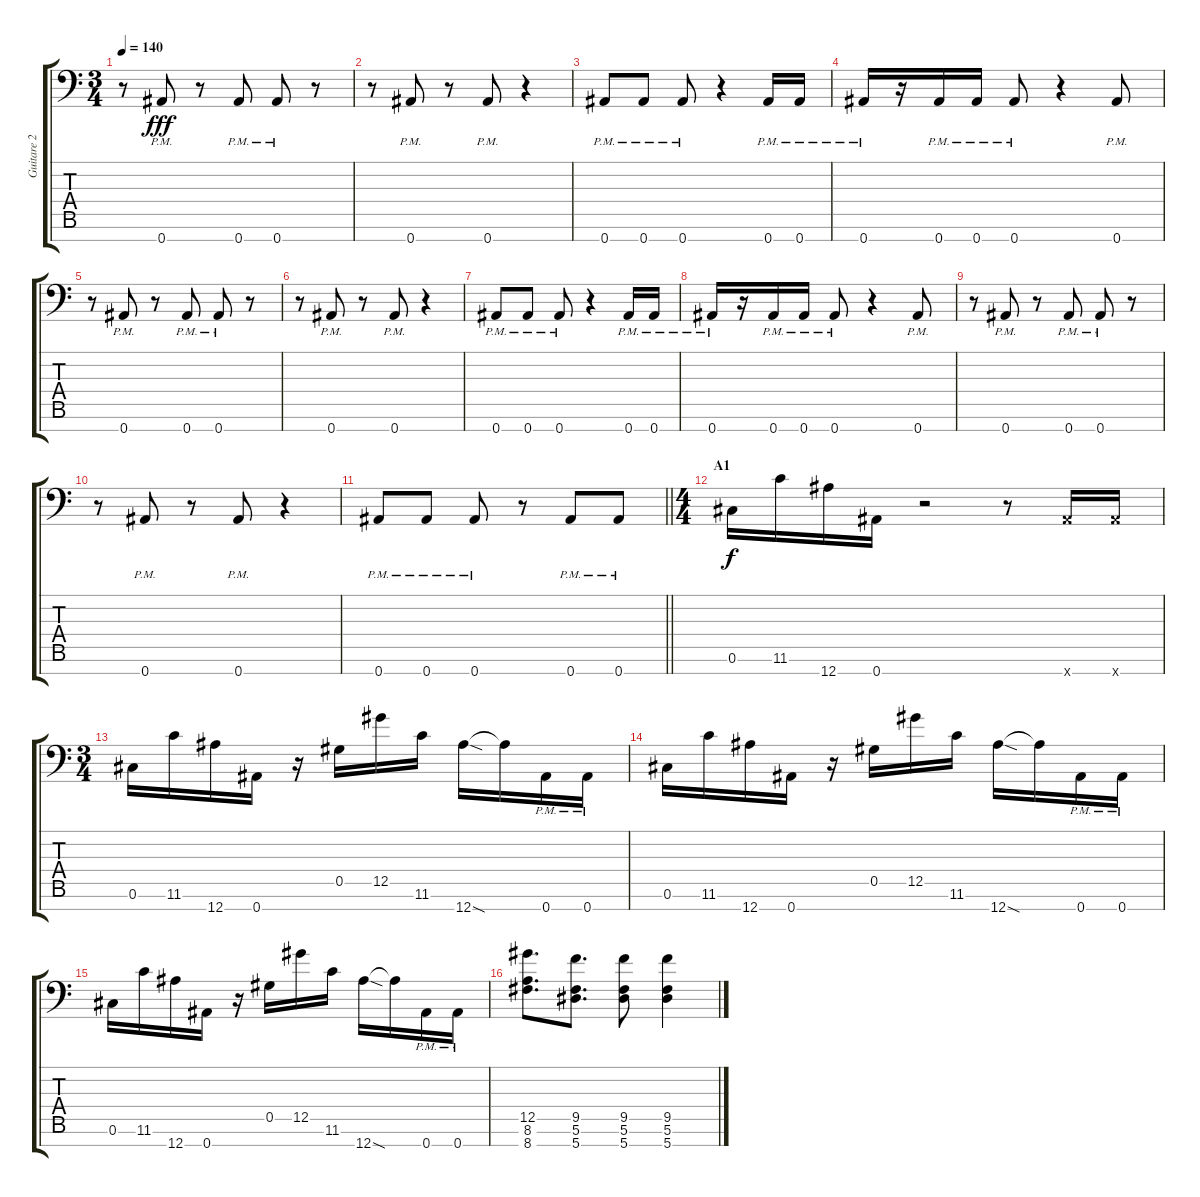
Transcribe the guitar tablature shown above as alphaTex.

\track ("Guitare 2 (Misha)" "Guitare 2 ") {instrument distortionguitar}
\staff {score tabs}
\tuning (Eb4 Bb3 Gb3 Db3 Ab2 Db2 Bb1) {hide}
\ts (3 4)
\tempo 140
\clef f4
\ks c
r.8{dy fff} 0.7{pm}.8 r.8 0.7{pm}.8 0.7{pm}.8 r.8 |
r.8 0.7{pm}.8 r.8 0.7{pm}.8 r.4 |
0.7{pm}.8 0.7{pm}.8 0.7{pm}.8 r.4 0.7{pm}.16 0.7{pm}.16 |
0.7{pm}.16 r.16 0.7{pm}.16 0.7{pm}.16 0.7{pm}.8 r.4 0.7{pm}.8 |
r.8 0.7{pm}.8 r.8 0.7{pm}.8 0.7{pm}.8 r.8 |
r.8 0.7{pm}.8 r.8 0.7{pm}.8 r.4 |
0.7{pm}.8 0.7{pm}.8 0.7{pm}.8 r.4 0.7{pm}.16 0.7{pm}.16 |
0.7{pm}.16 r.16 0.7{pm}.16 0.7{pm}.16 0.7{pm}.8 r.4 0.7{pm}.8 |
r.8 0.7{pm}.8 r.8 0.7{pm}.8 0.7{pm}.8 r.8 |
r.8 0.7{pm}.8 r.8 0.7{pm}.8 r.4 |
\barLineRight lightlight
0.7{pm}.8 0.7{pm}.8 0.7{pm}.8 r.8 0.7{pm}.8 0.7{pm}.8 |
\ts (4 4)
\section ("" "A1")
0.6.16{dy f volume 10} 11.6.16 12.7.16 0.7.16 r.2 r.8 0.7{x}.16 0.7{x}.16 |
\ts (3 4)
0.6.16{volume 13} 11.6.16 12.7.16 0.7.16 r.16 0.5.16 12.5.16 11.6.16 12.7{sod}.16 12.7{t}.16 0.7{pm}.16 0.7{pm}.16 |
0.6.16 11.6.16 12.7.16 0.7.16 r.16 0.5.16 12.5.16 11.6.16 12.7{sod}.16 12.7{t}.16 0.7{pm}.16 0.7{pm}.16 |
0.6.16 11.6.16 12.7.16 0.7.16 r.16 0.5.16 12.5.16 11.6.16 12.7{sod}.16 12.7{t}.16 0.7{pm}.16 0.7{pm}.16 |
(12.5 8.6 8.7).8{d} (9.5 5.6 5.7).8{d} (9.5 5.6 5.7).8 (9.5 5.6 5.7).4
